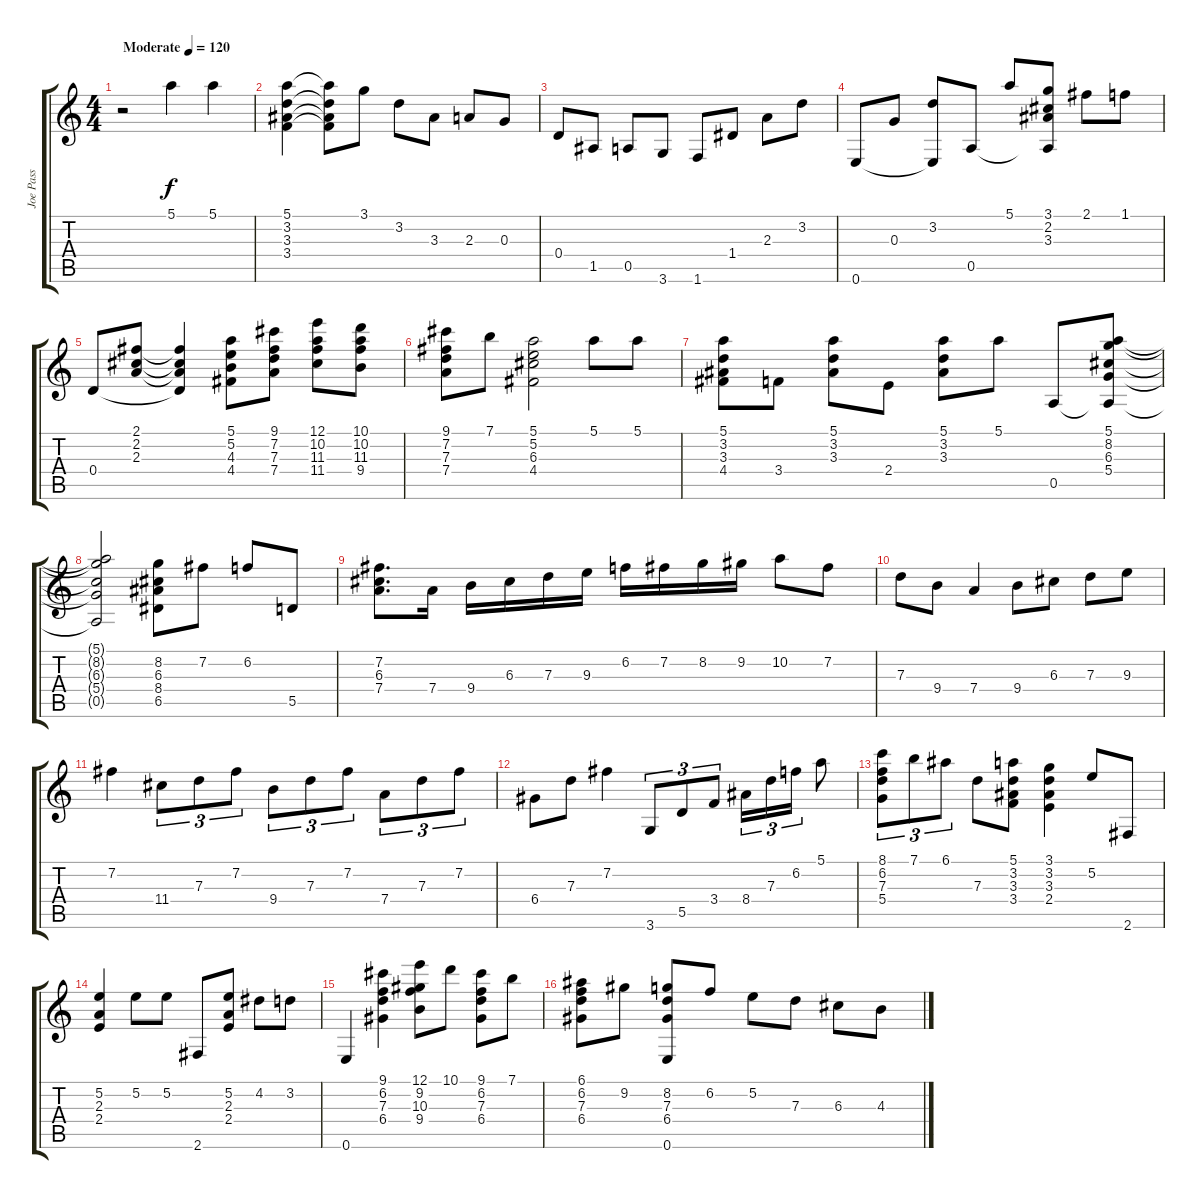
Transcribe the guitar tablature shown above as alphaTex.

\track ("Joe Pass" "Joe Pass") {instrument electricguitarjazz}
\staff {score tabs}
\tuning (E4 B3 G3 D3 A2 E2) {hide}
\ts (4 4)
\tempo (120 "Moderate")
\clef g2
\ks c
r.2{dy f instrument electricguitarjazz} 5.1.4 5.1.4 |
(5.1 3.2 3.3 3.4).4 (5.1{t} 3.2{t} 3.3{t} 3.4{t}).8 3.1.8 3.2.8 3.3.8 2.3.8 0.3.8 |
0.4.8 1.5.8 0.5.8 3.6.8 1.6.8 1.4.8 2.3.8 3.2.8 |
0.6.8 0.3.8 (3.2 0.6{t}).8 0.5.8 5.1.8 (3.1 2.2 3.3 0.5{t}).8 2.1.8 1.1.8 |
0.4.8 (2.1 2.2 2.3).8 (2.1{t} 2.2{t} 2.3{t} 0.4{t}).4 (5.1 5.2 4.3 4.4).8 (9.1 7.2 7.3 7.4).8 (12.1 10.2 11.3 11.4).8 (10.1 10.2 11.3 9.4).8 |
(9.1 7.2 7.3 7.4).8 7.1.8 (5.1 5.2 6.3 4.4).2 5.1.8 5.1.8 |
(5.1 3.2 3.3 4.4).8 3.4.8 (5.1 3.2 3.3).8 2.4.8 (5.1 3.2 3.3).8 5.1.8 0.5.8 (5.1 8.2 6.3 5.4 0.5{t}).8 |
(5.1{t} 8.2{t} 6.3{t} 5.4{t} 0.5{t}).2 (8.2 6.3 8.4 6.5).8 7.2.8 6.2.8 5.5.8 |
(7.2 6.3 7.4).8{d} 7.4.16 9.4.16 6.3.16 7.3.16 9.3.16 6.2.16 7.2.16 8.2.16 9.2.16 10.2.8 7.2.8 |
7.3.8 9.4.8 7.4.4 9.4.8 6.3.8 7.3.8 9.3.8 |
7.2.4 11.4.8{tu (3 2)} 7.3.8{tu (3 2)} 7.2.8{tu (3 2)} 9.4.8{tu (3 2)} 7.3.8{tu (3 2)} 7.2.8{tu (3 2)} 7.4.8{tu (3 2)} 7.3.8{tu (3 2)} 7.2.8{tu (3 2)} |
6.4.8 7.3.8 7.2.4 3.6.8{tu (3 2)} 5.5.8{tu (3 2)} 3.4.8{tu (3 2)} 8.4.16{tu (3 2)} 7.3.16{tu (3 2)} 6.2.16{tu (3 2)} 5.1.8 |
(8.1 6.2 7.3 5.4).8{tu (3 2)} 7.1.8{tu (3 2)} 6.1.8{tu (3 2)} 7.3.8 (5.1 3.2 3.3 3.4).8 (3.1 3.2 3.3 2.4).4 5.2.8 2.6.8 |
(5.2 2.3 2.4).4 5.2.8 5.2.8 2.6.8 (5.2 2.3 2.4).8 4.2.8 3.2.8 |
0.6.4 (9.1 6.2 7.3 6.4).4 (12.1 9.2 10.3 9.4).8 10.1.8 (9.1 6.2 7.3 6.4).8 7.1.8 |
(6.1 6.2 7.3 6.4).8 9.2.8 (8.2 7.3 6.4 0.6).8 6.2.8 5.2.8 7.3.8 6.3.8 4.3.8
